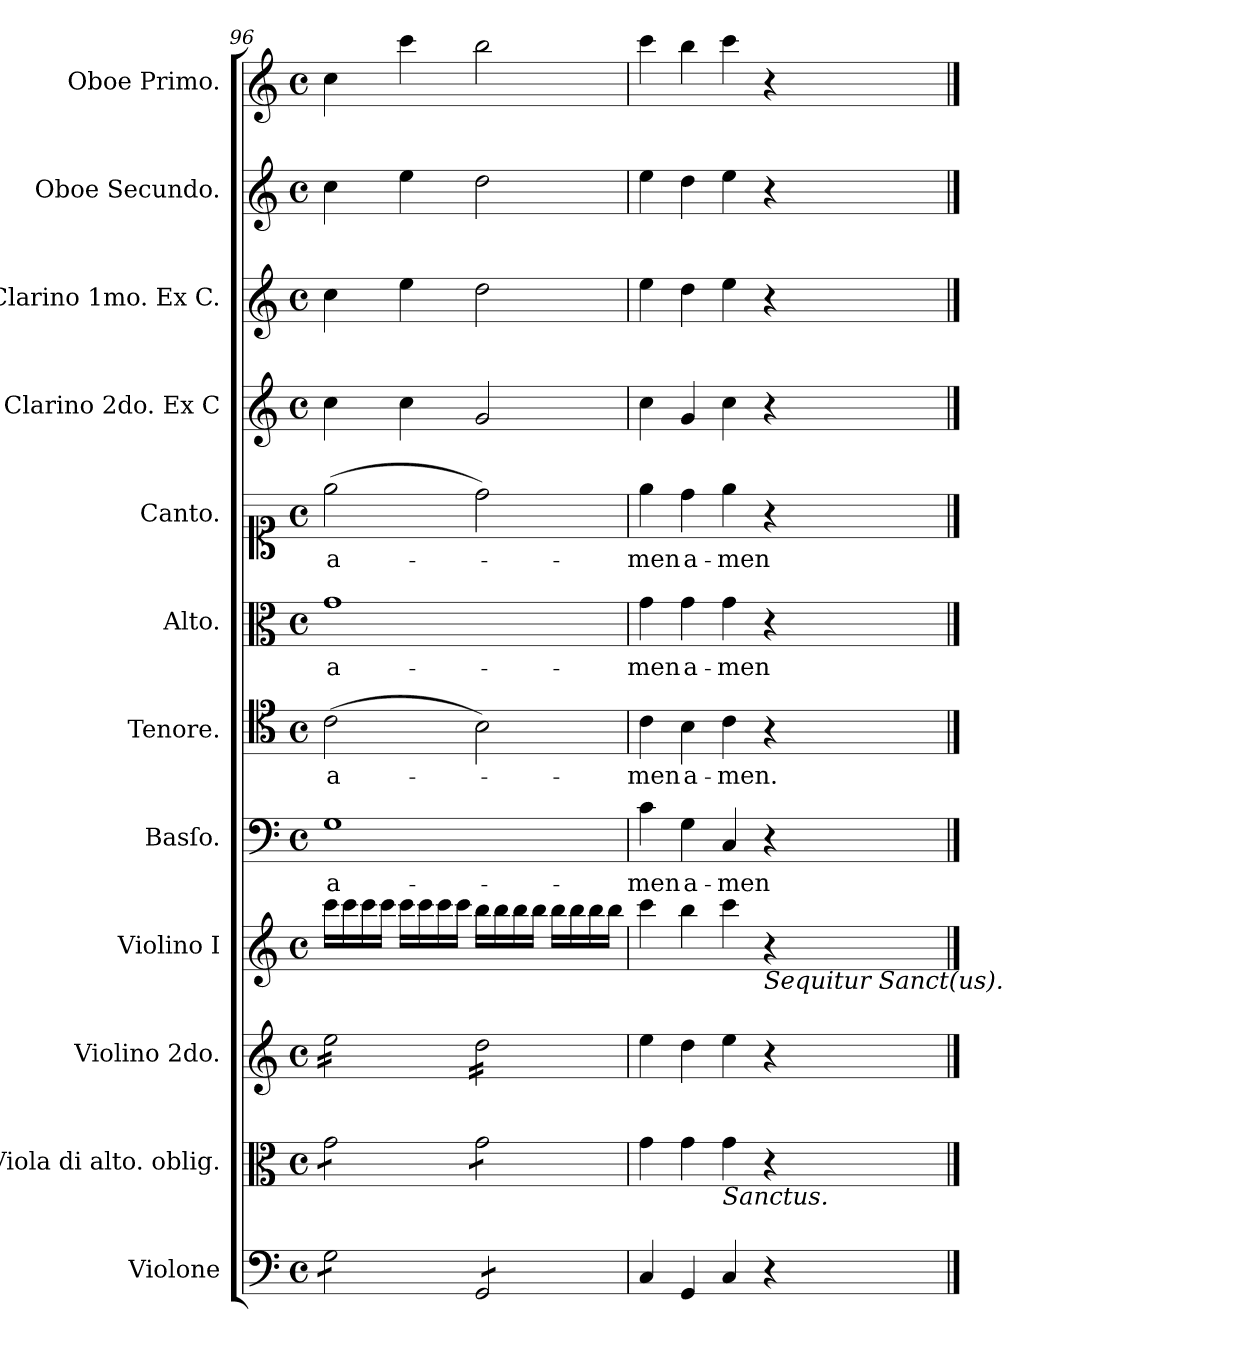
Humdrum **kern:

**kern	**kern	**kern	**kern	**kern	**text	**kern	**text	**kern	**text	**kern	**text	**kern	**kern	**kern	**kern
*part12	*part11	*part10	*part9	*part8	*part8	*part7	*part7	*part6	*part6	*part5	*part5	*part4	*part3	*part2	*part1
*staff12	*staff11	*staff10	*staff9	*staff8	*staff8	*staff7	*staff7	*staff6	*staff6	*staff5	*staff5	*staff4	*staff3	*staff2	*staff1
*I"Violone	*I"Viola di alto. oblig.	*I"Violino 2do.	*I"Violino I	*I"Basſo.	*	*I"Tenore.	*	*I"Alto.	*	*I"Canto.	*	*I"Clarino 2do. Ex C	*I"Clarino 1mo. Ex C.	*I"Oboe Secundo.	*I"Oboe Primo.
*I'vlne	*I'vla obl	*I'vl 2	*I'vl 1	*I'B	*	*I'T	*	*I'A	*	*	*	*I'clno 2	*I'clno 1	*I'ob 2	*I'ob 1
*clefF4	*clefC3	*clefG2	*clefG2	*clefF4	*	*clefC4	*	*clefC3	*	*clefC1	*	*clefG2	*clefG2	*clefG2	*clefG2
*k[]	*k[]	*k[]	*k[]	*k[]	*	*k[]	*	*k[]	*	*k[]	*	*k[]	*k[]	*k[]	*k[]
*C:	*C:	*C:	*C:	*C:	*	*C:	*	*C:	*	*C:	*	*C:	*C:	*C:	*C:
*M4/4	*M4/4	*M4/4	*M4/4	*M4/4	*	*M4/4	*	*M4/4	*	*M4/4	*	*M4/4	*M4/4	*M4/4	*M4/4
*met(c)	*met(c)	*met(c)	*met(c)	*met(c)	*	*met(c)	*	*met(c)	*	*met(c)	*	*met(c)	*met(c)	*met(c)	*met(c)
=96	=96	=96	=96	=96	=96	=96	=96	=96	=96	=96	=96	=96	=96	=96	=96
*tremolo	*	*	*	*	*	*	*	*	*	*	*	*	*	*	*
*	*tremolo	*	*	*	*	*	*	*	*	*	*	*	*	*	*
*	*	*tremolo	*	*	*	*	*	*	*	*	*	*	*	*	*
8G\L	8g\L	16ee\LL	16ccc\LL	1G	a-	(2c\	a-	1g	a-	(2ee\	a-	4cc\	4cc\	4cc\	4cc\
.	.	16ee\	16ccc\	.	.	.	.	.	.	.	.	.	.	.	.
8G\	8g\	16ee\	16ccc\	.	.	.	.	.	.	.	.	.	.	.	.
.	.	16ee\	16ccc\JJ	.	.	.	.	.	.	.	.	.	.	.	.
8G\	8g\	16ee\	16ccc\LL	.	.	.	.	.	.	.	.	4cc\	4ee\	4ee\	4ccc\
.	.	16ee\	16ccc\	.	.	.	.	.	.	.	.	.	.	.	.
8G\J	8g\J	16ee\	16ccc\	.	.	.	.	.	.	.	.	.	.	.	.
.	.	16ee\JJ	16ccc\JJ	.	.	.	.	.	.	.	.	.	.	.	.
8GG/L	8g\L	16dd\LL	16bb\LL	.	.	2B\)	.	.	.	2dd\)	.	2g/	2dd\	2dd\	2bb\
.	.	16dd\	16bb\	.	.	.	.	.	.	.	.	.	.	.	.
8GG/	8g\	16dd\	16bb\	.	.	.	.	.	.	.	.	.	.	.	.
.	.	16dd\	16bb\JJ	.	.	.	.	.	.	.	.	.	.	.	.
8GG/	8g\	16dd\	16bb\LL	.	.	.	.	.	.	.	.	.	.	.	.
.	.	16dd\	16bb\	.	.	.	.	.	.	.	.	.	.	.	.
8GG/J	8g\J	16dd\	16bb\	.	.	.	.	.	.	.	.	.	.	.	.
*	*Xtremolo	*	*	*	*	*	*	*	*	*	*	*	*	*	*
*Xtremolo	*	*	*	*	*	*	*	*	*	*	*	*	*	*	*
.	.	16dd\JJ	16bb\JJ	.	.	.	.	.	.	.	.	.	.	.	.
*	*	*Xtremolo	*	*	*	*	*	*	*	*	*	*	*	*	*
=97	=97	=97	=97	=97	=97	=97	=97	=97	=97	=97	=97	=97	=97	=97	=97
4C/	4g\	4ee\	4ccc\	4c\	-men	4c\	-men	4g\	-men	4ee\	-men	4cc\	4ee\	4ee\	4ccc\
!	!	!	!	!	!LO:LY:i	!	!	!	!	!	!	!	!	!	!
4GG/	4g\	4dd\	4bb\	4G\	a-	4B\	a-	4g\	a-	4dd\	a-	4g/	4dd\	4dd\	4bb\
!	!LO:TX:b:i:t=Sanctus.	!	!	!	!	!	!	!	!	!	!	!	!	!	!
!	!	!	!	!	!LO:LY:i	!	!	!	!	!	!	!	!	!	!
4C/	4g\	4ee\	4ccc\	4C/	-men	4c\	-men.	4g\	-men	4ee\	-men	4cc\	4ee\	4ee\	4ccc\
!	!	!	!LO:TX:b:i:t=Sequitur Sanct(us).	!	!	!	!	!	!	!	!	!	!	!	!
4r	4r	4r	4r	4r	.	4r	.	4r	.	4r	.	4r	4r	4r	4r
==	==	==	==	==	==	==	==	==	==	==	==	==	==	==	==
*-	*-	*-	*-	*-	*-	*-	*-	*-	*-	*-	*-	*-	*-	*-	*-
